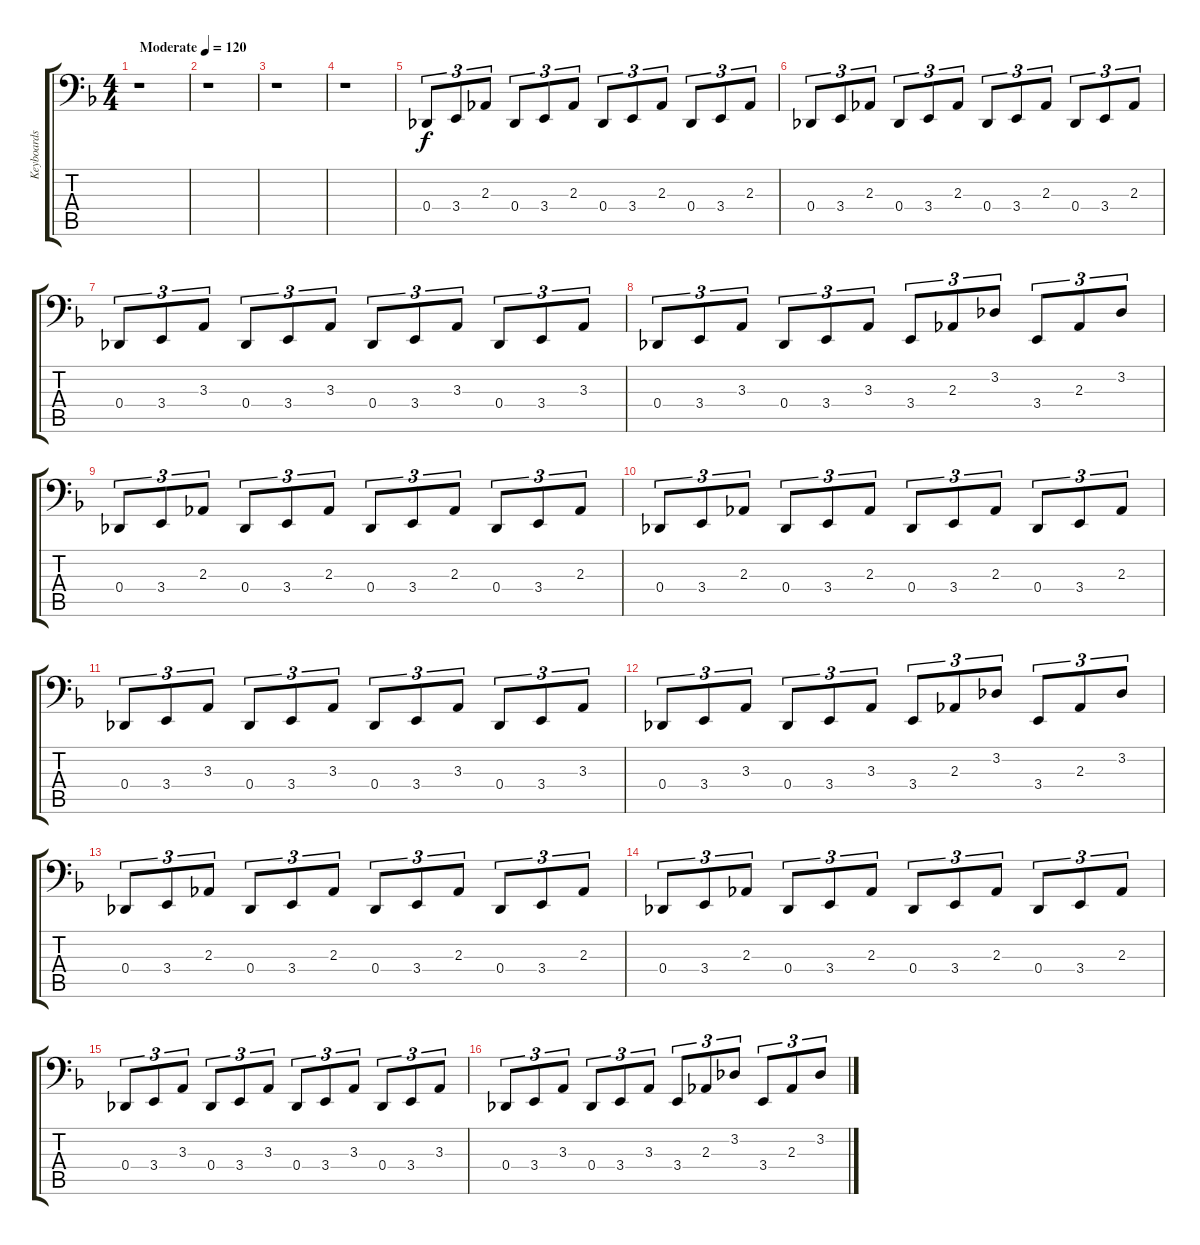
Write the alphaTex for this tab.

\track ("Keyboards 1" "Keyboards ") {instrument pizzicatostrings}
\staff {score tabs}
\tuning (Eb3 Bb2 Gb2 Db2 Ab1 Eb1) {hide}
\ts (4 4)
\tempo (120 "Moderate")
\clef f4
\ks dminor
r.1{dy f volume 0 instrument pizzicatostrings} |
r.1 |
r.1 |
r.1 |
0.4.8{tu (3 2) volume 10} 3.4.8{tu (3 2)} 2.3.8{tu (3 2)} 0.4.8{tu (3 2)} 3.4.8{tu (3 2)} 2.3.8{tu (3 2)} 0.4.8{tu (3 2) volume 8} 3.4.8{tu (3 2)} 2.3.8{tu (3 2)} 0.4.8{tu (3 2)} 3.4.8{tu (3 2)} 2.3.8{tu (3 2)} |
0.4.8{tu (3 2)} 3.4.8{tu (3 2)} 2.3.8{tu (3 2)} 0.4.8{tu (3 2)} 3.4.8{tu (3 2)} 2.3.8{tu (3 2)} 0.4.8{tu (3 2)} 3.4.8{tu (3 2)} 2.3.8{tu (3 2)} 0.4.8{tu (3 2)} 3.4.8{tu (3 2)} 2.3.8{tu (3 2)} |
0.4.8{tu (3 2)} 3.4.8{tu (3 2)} 3.3.8{tu (3 2)} 0.4.8{tu (3 2)} 3.4.8{tu (3 2)} 3.3.8{tu (3 2)} 0.4.8{tu (3 2)} 3.4.8{tu (3 2)} 3.3.8{tu (3 2)} 0.4.8{tu (3 2)} 3.4.8{tu (3 2)} 3.3.8{tu (3 2)} |
0.4.8{tu (3 2)} 3.4.8{tu (3 2)} 3.3.8{tu (3 2)} 0.4.8{tu (3 2)} 3.4.8{tu (3 2)} 3.3.8{tu (3 2)} 3.4.8{tu (3 2)} 2.3.8{tu (3 2)} 3.2.8{tu (3 2)} 3.4.8{tu (3 2)} 2.3.8{tu (3 2)} 3.2.8{tu (3 2)} |
0.4.8{tu (3 2) volume 13} 3.4.8{tu (3 2)} 2.3.8{tu (3 2)} 0.4.8{tu (3 2)} 3.4.8{tu (3 2)} 2.3.8{tu (3 2)} 0.4.8{tu (3 2)} 3.4.8{tu (3 2)} 2.3.8{tu (3 2)} 0.4.8{tu (3 2)} 3.4.8{tu (3 2)} 2.3.8{tu (3 2)} |
0.4.8{tu (3 2)} 3.4.8{tu (3 2)} 2.3.8{tu (3 2)} 0.4.8{tu (3 2)} 3.4.8{tu (3 2)} 2.3.8{tu (3 2)} 0.4.8{tu (3 2)} 3.4.8{tu (3 2)} 2.3.8{tu (3 2)} 0.4.8{tu (3 2)} 3.4.8{tu (3 2)} 2.3.8{tu (3 2)} |
0.4.8{tu (3 2)} 3.4.8{tu (3 2)} 3.3.8{tu (3 2)} 0.4.8{tu (3 2)} 3.4.8{tu (3 2)} 3.3.8{tu (3 2)} 0.4.8{tu (3 2)} 3.4.8{tu (3 2)} 3.3.8{tu (3 2)} 0.4.8{tu (3 2)} 3.4.8{tu (3 2)} 3.3.8{tu (3 2)} |
0.4.8{tu (3 2)} 3.4.8{tu (3 2)} 3.3.8{tu (3 2)} 0.4.8{tu (3 2)} 3.4.8{tu (3 2)} 3.3.8{tu (3 2)} 3.4.8{tu (3 2)} 2.3.8{tu (3 2)} 3.2.8{tu (3 2)} 3.4.8{tu (3 2)} 2.3.8{tu (3 2)} 3.2.8{tu (3 2)} |
0.4.8{tu (3 2)} 3.4.8{tu (3 2)} 2.3.8{tu (3 2)} 0.4.8{tu (3 2)} 3.4.8{tu (3 2)} 2.3.8{tu (3 2)} 0.4.8{tu (3 2)} 3.4.8{tu (3 2)} 2.3.8{tu (3 2)} 0.4.8{tu (3 2)} 3.4.8{tu (3 2)} 2.3.8{tu (3 2)} |
0.4.8{tu (3 2)} 3.4.8{tu (3 2)} 2.3.8{tu (3 2)} 0.4.8{tu (3 2)} 3.4.8{tu (3 2)} 2.3.8{tu (3 2)} 0.4.8{tu (3 2)} 3.4.8{tu (3 2)} 2.3.8{tu (3 2)} 0.4.8{tu (3 2)} 3.4.8{tu (3 2)} 2.3.8{tu (3 2)} |
0.4.8{tu (3 2)} 3.4.8{tu (3 2)} 3.3.8{tu (3 2)} 0.4.8{tu (3 2)} 3.4.8{tu (3 2)} 3.3.8{tu (3 2)} 0.4.8{tu (3 2)} 3.4.8{tu (3 2)} 3.3.8{tu (3 2)} 0.4.8{tu (3 2)} 3.4.8{tu (3 2)} 3.3.8{tu (3 2)} |
0.4.8{tu (3 2)} 3.4.8{tu (3 2)} 3.3.8{tu (3 2)} 0.4.8{tu (3 2)} 3.4.8{tu (3 2)} 3.3.8{tu (3 2)} 3.4.8{tu (3 2)} 2.3.8{tu (3 2)} 3.2.8{tu (3 2)} 3.4.8{tu (3 2)} 2.3.8{tu (3 2)} 3.2.8{tu (3 2)}
